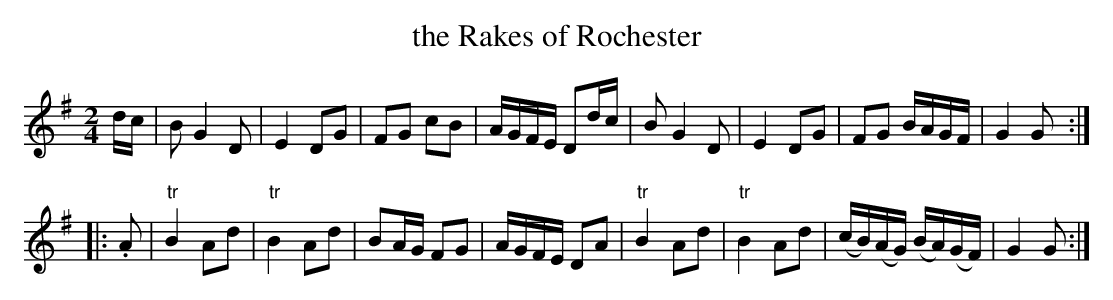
X:1
T:the Rakes of Rochester
M:2/4
K:G
dc|\
B2G4D2| E4 D2G2| F2G2 c2B2| AGFE D2dc|\
B2G4 D2| E4 D2G2| F2G2 BAGF| G4 G2:|
|:.A2|\
"tr"B4 A2d2| "tr"B4 A2d2| B2AG F2G2| AGFE D2A2|\
"tr"B4 A2d2| "tr"B4 A2d2| (cB)(AG) (BA)(GF)| G4 G2:|
